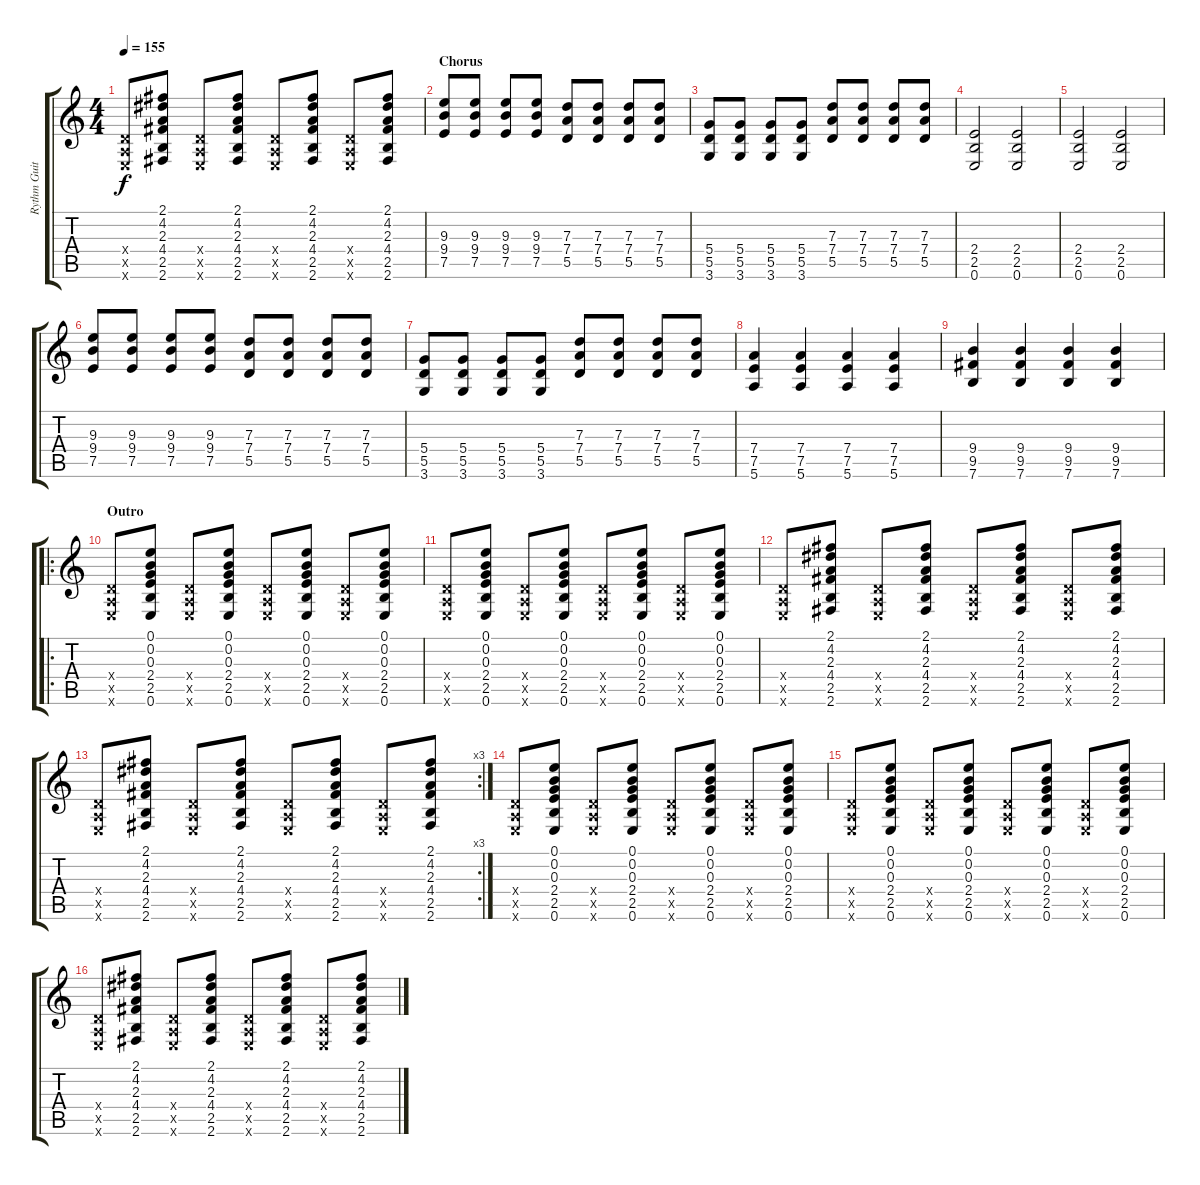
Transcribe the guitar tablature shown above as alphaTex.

\track ("Rythm Guitar" "Rythm Guit") {instrument electricguitarclean}
\staff {score tabs}
\tuning (E4 B3 G3 D3 A2 E2) {hide}
\ts (4 4)
\tempo 155
\clef g2
\ks c
(0.4{x} 0.5{x} 0.6{x}).8{dy f} (2.1 4.2 2.3 4.4 2.5 2.6).8 (0.4{x} 0.5{x} 0.6{x}).8 (2.1 4.2 2.3 4.4 2.5 2.6).8 (0.4{x} 0.5{x} 0.6{x}).8 (2.1 4.2 2.3 4.4 2.5 2.6).8 (0.4{x} 0.5{x} 0.6{x}).8 (2.1 4.2 2.3 4.4 2.5 2.6).8 |
\section ("" "Chorus")
(9.3 9.4 7.5).8 (9.3 9.4 7.5).8 (9.3 9.4 7.5).8 (9.3 9.4 7.5).8 (7.3 7.4 5.5).8 (7.3 7.4 5.5).8 (7.3 7.4 5.5).8 (7.3 7.4 5.5).8 |
(5.4 5.5 3.6).8 (5.4 5.5 3.6).8 (5.4 5.5 3.6).8 (5.4 5.5 3.6).8 (7.3 7.4 5.5).8 (7.3 7.4 5.5).8 (7.3 7.4 5.5).8 (7.3 7.4 5.5).8 |
(2.4 2.5 0.6).2 (2.4 2.5 0.6).2 |
(2.4 2.5 0.6).2 (2.4 2.5 0.6).2 |
(9.3 9.4 7.5).8 (9.3 9.4 7.5).8 (9.3 9.4 7.5).8 (9.3 9.4 7.5).8 (7.3 7.4 5.5).8 (7.3 7.4 5.5).8 (7.3 7.4 5.5).8 (7.3 7.4 5.5).8 |
(5.4 5.5 3.6).8 (5.4 5.5 3.6).8 (5.4 5.5 3.6).8 (5.4 5.5 3.6).8 (7.3 7.4 5.5).8 (7.3 7.4 5.5).8 (7.3 7.4 5.5).8 (7.3 7.4 5.5).8 |
(7.4 7.5 5.6).4 (7.4 7.5 5.6).4 (7.4 7.5 5.6).4 (7.4 7.5 5.6).4 |
(9.4 9.5 7.6).4 (9.4 9.5 7.6).4 (9.4 9.5 7.6).4 (9.4 9.5 7.6).4 |
\ro
\section ("" "Outro")
(0.4{x} 0.5{x} 0.6{x}).8 (0.1 0.2 0.3 2.4 2.5 0.6).8 (0.4{x} 0.5{x} 0.6{x}).8 (0.1 0.2 0.3 2.4 2.5 0.6).8 (0.4{x} 0.5{x} 0.6{x}).8 (0.1 0.2 0.3 2.4 2.5 0.6).8 (0.4{x} 0.5{x} 0.6{x}).8 (0.1 0.2 0.3 2.4 2.5 0.6).8 |
(0.4{x} 0.5{x} 0.6{x}).8 (0.1 0.2 0.3 2.4 2.5 0.6).8 (0.4{x} 0.5{x} 0.6{x}).8 (0.1 0.2 0.3 2.4 2.5 0.6).8 (0.4{x} 0.5{x} 0.6{x}).8 (0.1 0.2 0.3 2.4 2.5 0.6).8 (0.4{x} 0.5{x} 0.6{x}).8 (0.1 0.2 0.3 2.4 2.5 0.6).8 |
(0.4{x} 0.5{x} 0.6{x}).8 (2.1 4.2 2.3 4.4 2.5 2.6).8 (0.4{x} 0.5{x} 0.6{x}).8 (2.1 4.2 2.3 4.4 2.5 2.6).8 (0.4{x} 0.5{x} 0.6{x}).8 (2.1 4.2 2.3 4.4 2.5 2.6).8 (0.4{x} 0.5{x} 0.6{x}).8 (2.1 4.2 2.3 4.4 2.5 2.6).8 |
\rc 3
(0.4{x} 0.5{x} 0.6{x}).8 (2.1 4.2 2.3 4.4 2.5 2.6).8 (0.4{x} 0.5{x} 0.6{x}).8 (2.1 4.2 2.3 4.4 2.5 2.6).8 (0.4{x} 0.5{x} 0.6{x}).8 (2.1 4.2 2.3 4.4 2.5 2.6).8 (0.4{x} 0.5{x} 0.6{x}).8 (2.1 4.2 2.3 4.4 2.5 2.6).8 |
(0.4{x} 0.5{x} 0.6{x}).8 (0.1 0.2 0.3 2.4 2.5 0.6).8 (0.4{x} 0.5{x} 0.6{x}).8 (0.1 0.2 0.3 2.4 2.5 0.6).8 (0.4{x} 0.5{x} 0.6{x}).8 (0.1 0.2 0.3 2.4 2.5 0.6).8 (0.4{x} 0.5{x} 0.6{x}).8 (0.1 0.2 0.3 2.4 2.5 0.6).8 |
(0.4{x} 0.5{x} 0.6{x}).8 (0.1 0.2 0.3 2.4 2.5 0.6).8 (0.4{x} 0.5{x} 0.6{x}).8 (0.1 0.2 0.3 2.4 2.5 0.6).8 (0.4{x} 0.5{x} 0.6{x}).8 (0.1 0.2 0.3 2.4 2.5 0.6).8 (0.4{x} 0.5{x} 0.6{x}).8 (0.1 0.2 0.3 2.4 2.5 0.6).8 |
(0.4{x} 0.5{x} 0.6{x}).8 (2.1 4.2 2.3 4.4 2.5 2.6).8 (0.4{x} 0.5{x} 0.6{x}).8 (2.1 4.2 2.3 4.4 2.5 2.6).8 (0.4{x} 0.5{x} 0.6{x}).8 (2.1 4.2 2.3 4.4 2.5 2.6).8 (0.4{x} 0.5{x} 0.6{x}).8 (2.1 4.2 2.3 4.4 2.5 2.6).8
